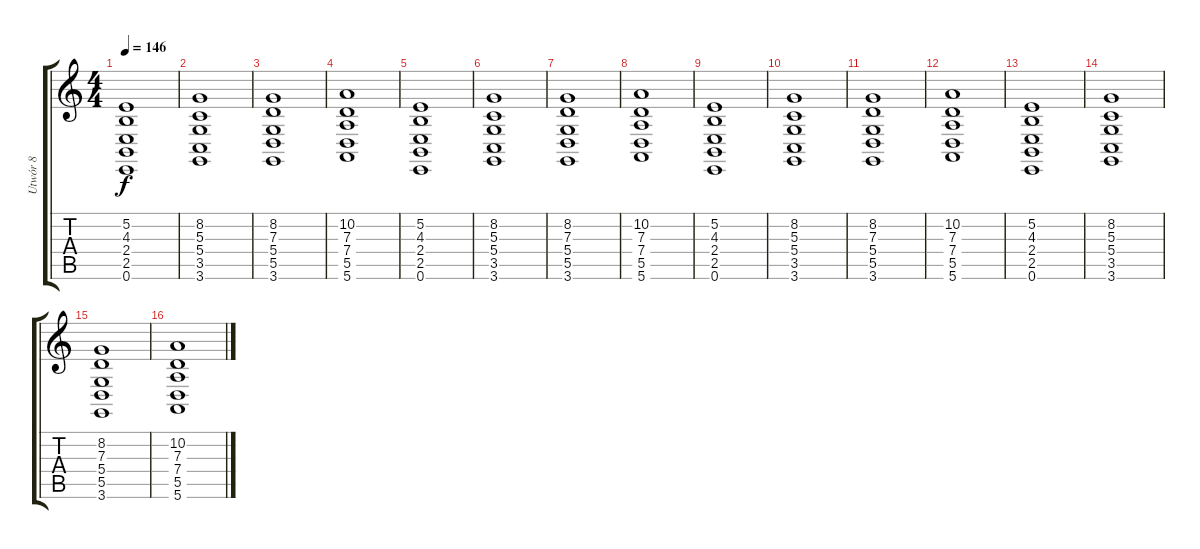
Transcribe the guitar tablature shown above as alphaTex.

\track ("Utwór 8" "Utwór 8") {instrument synthstrings2}
\staff {score tabs}
\tuning (E4 B3 G3 D3 A2 E2) {hide}
\ts (4 4)
\tempo 146
\clef g2
\ks c
(5.2 4.3 2.4 2.5 0.6).1{dy f} |
(8.2 5.3 5.4 3.5 3.6).1 |
(8.2 7.3 5.4 5.5 3.6).1 |
(10.2 7.3 7.4 5.5 5.6).1 |
(5.2 4.3 2.4 2.5 0.6).1 |
(8.2 5.3 5.4 3.5 3.6).1 |
(8.2 7.3 5.4 5.5 3.6).1 |
(10.2 7.3 7.4 5.5 5.6).1 |
(5.2 4.3 2.4 2.5 0.6).1 |
(8.2 5.3 5.4 3.5 3.6).1 |
(8.2 7.3 5.4 5.5 3.6).1 |
(10.2 7.3 7.4 5.5 5.6).1 |
(5.2 4.3 2.4 2.5 0.6).1 |
(8.2 5.3 5.4 3.5 3.6).1 |
(8.2 7.3 5.4 5.5 3.6).1 |
(10.2 7.3 7.4 5.5 5.6).1
